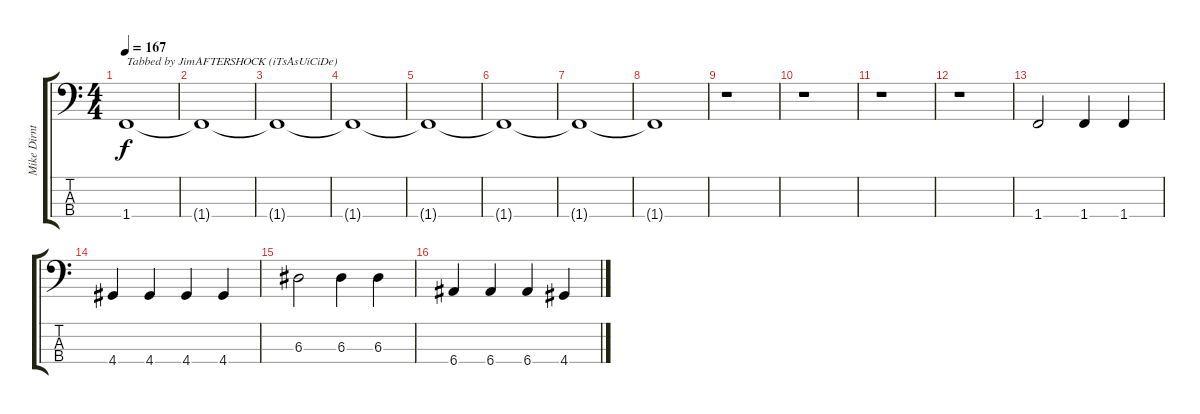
\track ("Mike Dirnt (Bass)" "Mike Dirnt") {instrument electricbassfinger}
\staff {score tabs}
\tuning (G2 D2 A1 E1) {hide}
\ts (4 4)
\tempo 167
\clef f4
\ks c
1.4.1{txt "Tabbed by JimAFTERSHOCK (iTsAsUiCiDe)" dy f instrument electricbassfinger} |
1.4{t}.1 |
1.4{t}.1 |
1.4{t}.1 |
1.4{t}.1 |
1.4{t}.1 |
1.4{t}.1 |
1.4{t}.1 |
r.1 |
r.1 |
r.1 |
r.1 |
1.4.2 1.4.4 1.4.4 |
4.4.4 4.4.4 4.4.4 4.4.4 |
6.3.2 6.3.4 6.3.4 |
6.4.4 6.4.4 6.4.4 4.4.4
